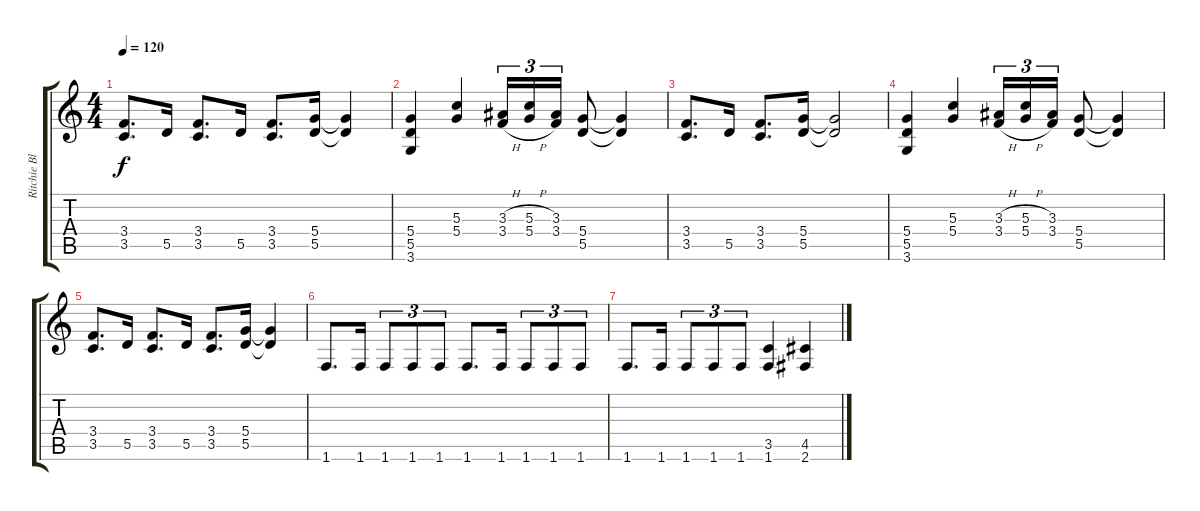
\track ("Ritchie Blackmore" "Ritchie Bl") {instrument distortionguitar}
\staff {score tabs}
\tuning (E4 B3 G3 D3 A2 E2) {hide}
\ts (4 4)
\tempo 120
\clef g2
\ks c
(3.4 3.5).8{d dy f} 5.5.16 (3.4 3.5).8{d} 5.5.16 (3.4 3.5).8{d} (5.4 5.5).16 (5.4{t} 5.5{t}).4 |
(5.4 5.5 3.6).4 (5.3 5.4).4 (3.3{h} 3.4{h}).16{tu (3 2)} (5.3{h} 5.4{h}).16{tu (3 2)} (3.3 3.4).16{tu (3 2)} (5.4 5.5).8 (5.4{t} 5.5{t}).4 |
(3.4 3.5).8{d} 5.5.16 (3.4 3.5).8{d} (5.4 5.5).16 (5.4{t} 5.5{t}).2 |
(5.4 5.5 3.6).4 (5.3 5.4).4 (3.3{h} 3.4{h}).16{tu (3 2)} (5.3{h} 5.4{h}).16{tu (3 2)} (3.3 3.4).16{tu (3 2)} (5.4 5.5).8 (5.4{t} 5.5{t}).4 |
(3.4 3.5).8{d} 5.5.16 (3.4 3.5).8{d} 5.5.16 (3.4 3.5).8{d} (5.4 5.5).16 (5.4{t} 5.5{t}).4 |
1.6.8{d} 1.6.16 1.6.8{tu (3 2)} 1.6.8{tu (3 2)} 1.6.8{tu (3 2)} 1.6.8{d} 1.6.16 1.6.8{tu (3 2)} 1.6.8{tu (3 2)} 1.6.8{tu (3 2)} |
1.6.8{d} 1.6.16 1.6.8{tu (3 2)} 1.6.8{tu (3 2)} 1.6.8{tu (3 2)} (3.5 1.6).4 (4.5 2.6).4
